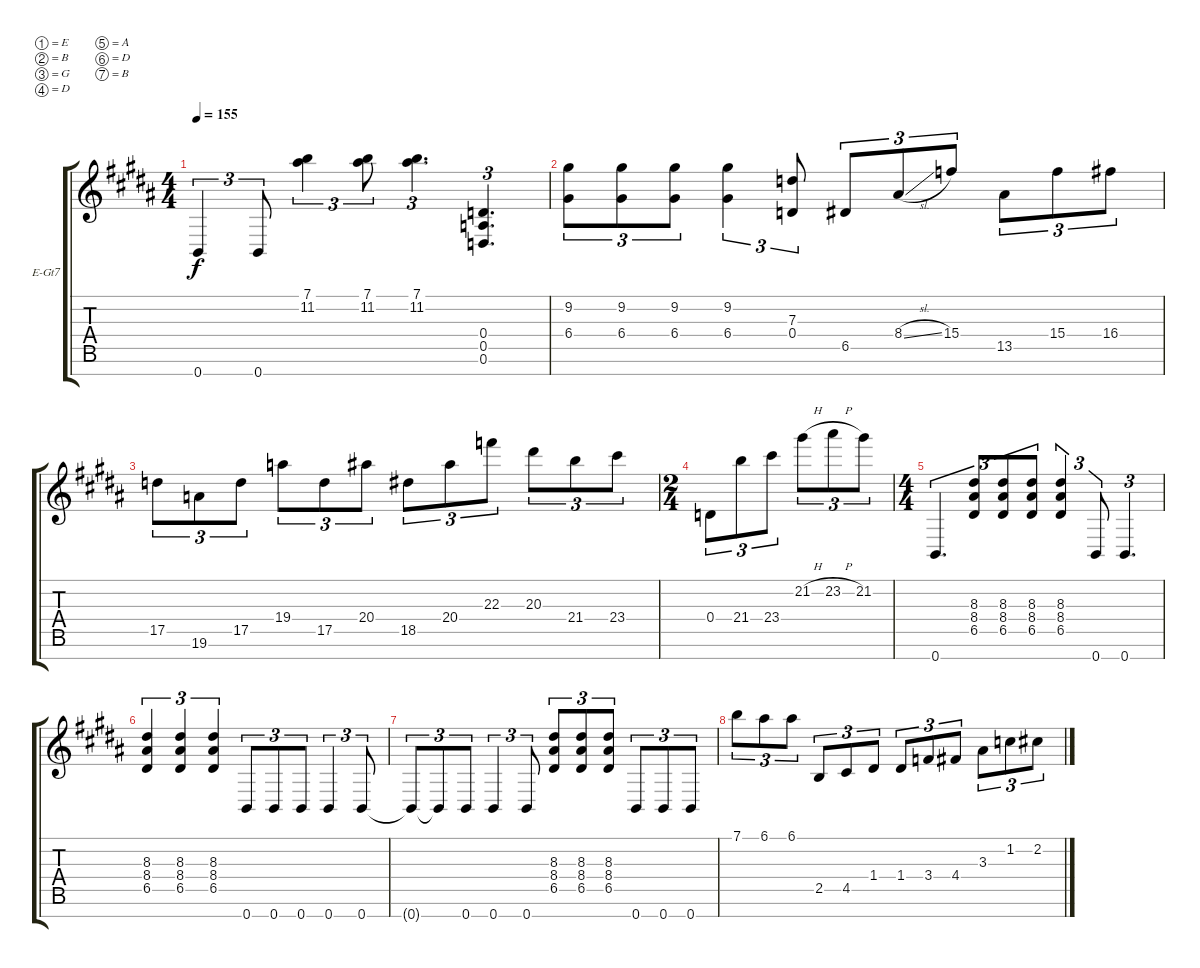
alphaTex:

\bracketExtendMode groupsimilarinstruments
\firstSystemTrackNameOrientation horizontal
\otherSystemsTrackNameOrientation horizontal
\track ("Javier Reyes - Rhythm" "E-Gt7") {instrument distortionguitar}
\staff {score tabs}
\tuning (E4 B3 G3 D3 A2 D2 B1)
\ts (4 4)
\beaming (8 2 2 2 2)
\tempo 155
\clef g2
\ks b
0.7.4{tu (3 2) dy f} 0.7.8{tu (3 2)} (7.1 11.2).4{tu (3 2)} (7.1 11.2).8{tu (3 2)} (7.1 11.2).4{d tu (3 2)} (0.4 0.5 0.6).4{d tu (3 2)} |
(9.2 6.4).8{tu (3 2)} (9.2 6.4).8{tu (3 2)} (9.2 6.4).8{tu (3 2)} (9.2 6.4).4{tu (3 2)} (7.3 0.4).8{tu (3 2)} 6.5.8{tu (3 2)} 8.4{sl}.8{tu (3 2)} 15.4.8{tu (3 2)} 13.5.8{tu (3 2)} 15.4.8{tu (3 2)} 16.4.8{tu (3 2)} |
17.5.8{tu (3 2)} 19.6.8{tu (3 2)} 17.5.8{tu (3 2)} 19.4.8{tu (3 2)} 17.5.8{tu (3 2)} 20.4.8{tu (3 2)} 18.5.8{tu (3 2)} 20.4.8{tu (3 2)} 22.3.8{tu (3 2)} 20.3.8{tu (3 2)} 21.4.8{tu (3 2)} 23.4.8{tu (3 2)} |
\ts (2 4)
\beaming (8 2 2)
0.4.8{tu (3 2)} 21.4.8{tu (3 2)} 23.4.8{tu (3 2)} 21.2{h}.8{tu (3 2)} 23.2{h}.8{tu (3 2)} 21.2.8{tu (3 2)} |
\ts (4 4)
\beaming (8 2 2 2 2)
0.7.4{d tu (3 2)} (8.3 8.4 6.5).8{tu (3 2)} (8.3 8.4 6.5).8{tu (3 2)} (8.3 8.4 6.5).8{tu (3 2)} (8.3 8.4 6.5).4{tu (3 2)} 0.7.8{tu (3 2)} 0.7.4{d tu (3 2)} |
(8.3 8.4 6.5).4{tu (3 2)} (8.3 8.4 6.5).4{tu (3 2)} (8.3 8.4 6.5).4{tu (3 2)} 0.7.8{tu (3 2)} 0.7.8{tu (3 2)} 0.7.8{tu (3 2)} 0.7.4{tu (3 2)} 0.7.8{tu (3 2)} |
0.7{t}.8{tu (3 2)} 0.7{t}.8{tu (3 2)} 0.7.8{tu (3 2)} 0.7.4{tu (3 2)} 0.7.8{tu (3 2)} (8.3 8.4 6.5).8{tu (3 2)} (8.3 8.4 6.5).8{tu (3 2)} (8.3 8.4 6.5).8{tu (3 2)} 0.7.8{tu (3 2)} 0.7.8{tu (3 2)} 0.7.8{tu (3 2)} |
7.1.8{tu (3 2)} 6.1.8{tu (3 2)} 6.1.8{tu (3 2)} 2.5.8{tu (3 2)} 4.5.8{tu (3 2)} 1.4.8{tu (3 2)} 1.4.8{tu (3 2)} 3.4.8{tu (3 2)} 4.4.8{tu (3 2)} 3.3.8{tu (3 2)} 1.2.8{tu (3 2)} 2.2.8{tu (3 2)}
